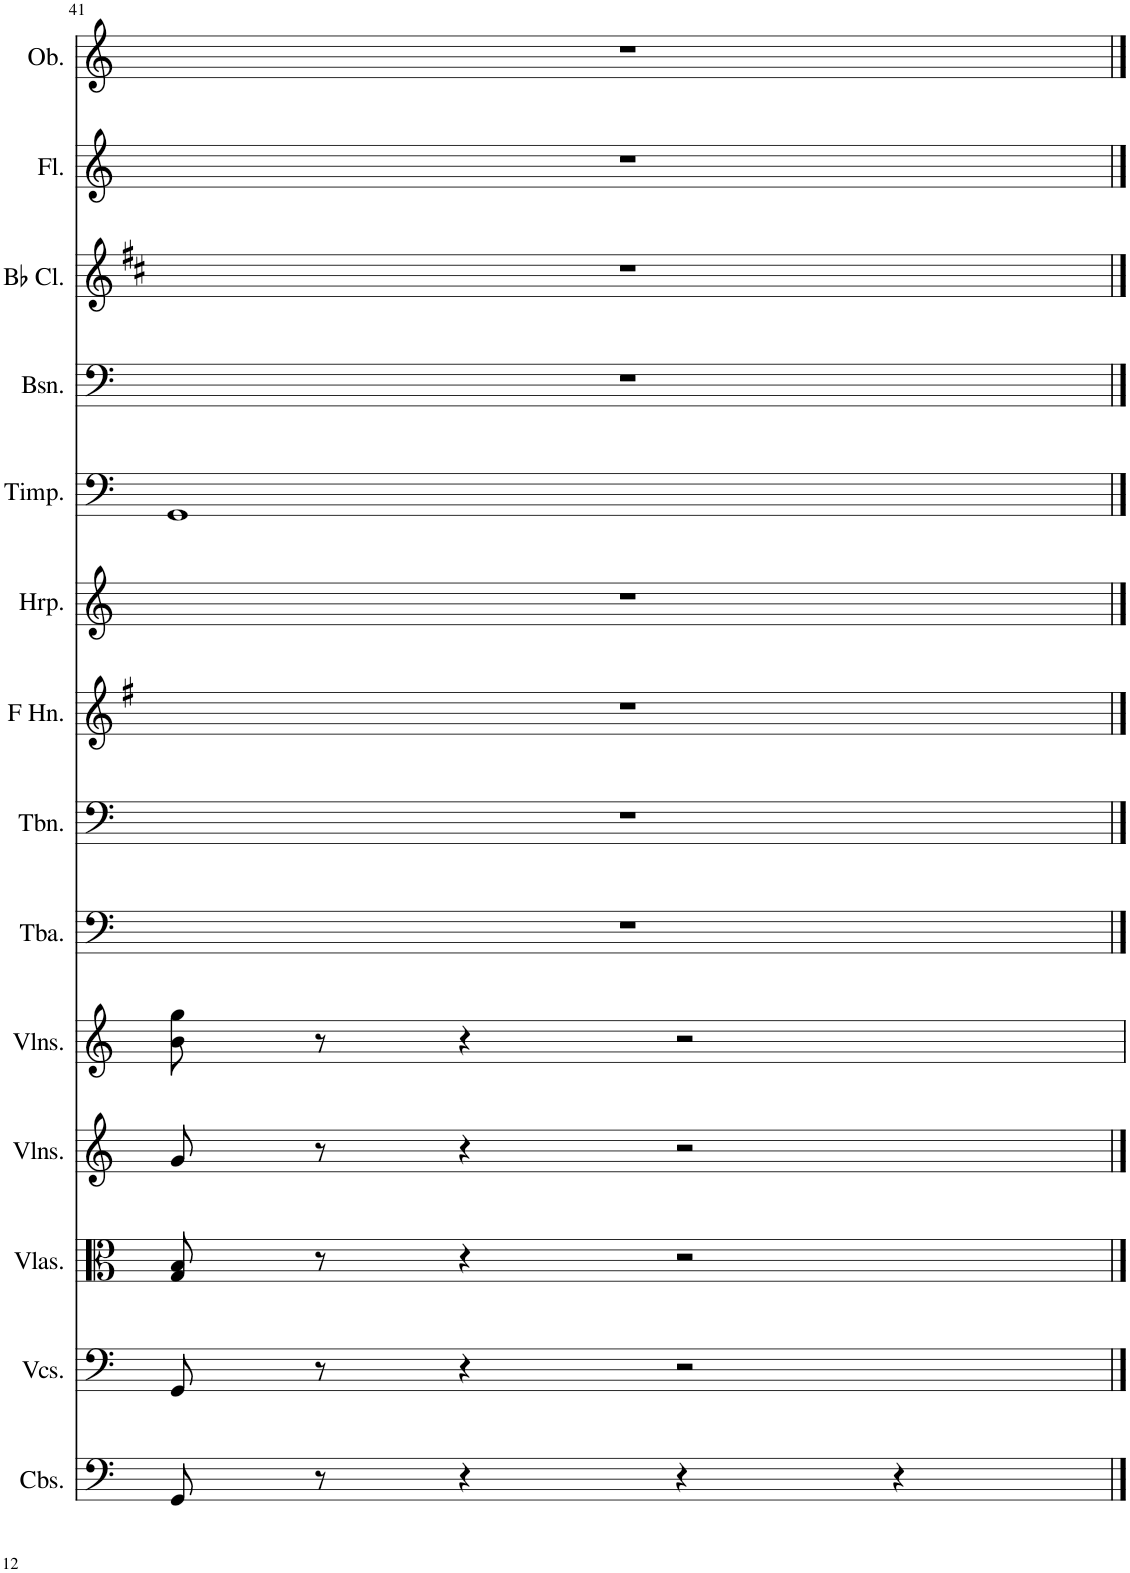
**kern	**kern	**kern	**kern	**kern	**kern	**kern	**kern	**kern	**kern	**kern	**kern	**kern	**kern
*part14	*part13	*part12	*part11	*part10	*part9	*part8	*part7	*part6	*part5	*part4	*part3	*part2	*part1
*staff14	*staff13	*staff12	*staff11	*staff10	*staff9	*staff8	*staff7	*staff6	*staff5	*staff4	*staff3	*staff2	*staff1
*I"Contrabasses	*I"Violoncellos	*I"Violas	*I"Violins	*I"Violins	*I"Tuba	*I"Trombone	*I"Horn in F	*I"Harp	*I"Timpani	*I"Bassoon	*I"Bb Clarinet	*I"Flute	*I"Oboe
*I'Cbs.	*I'Vcs.	*I'Vlas.	*I'Vlns.	*I'Vlns.	*I'Tba.	*I'Tbn.	*	*I'Hrp.	*I'Timp.	*I'Bsn.	*I'Bb Cl.	*I'Fl.	*I'Ob.
!!LO:PB:g=z
*clefF4	*clefF4	*clefC3	*clefG2	*clefG2	*clefF4	*clefF4	*clefG2	*clefG2	*clefF4	*clefF4	*clefG2	*clefG2	*clefG2
*Trd7c12	*	*	*	*	*	*	*Trd4c7	*	*	*	*Trd1c2	*	*
*k[]	*k[]	*k[]	*k[]	*k[]	*k[]	*k[]	*k[f#]	*k[]	*k[]	*k[]	*k[f#c#]	*k[]	*k[]
*M4/4	*M4/4	*M4/4	*M4/4	*M4/4	*M4/4	*M4/4	*M4/4	*M4/4	*M4/4	*M4/4	*M4/4	*M4/4	*M4/4
=41	=41	=41	=41	=41	=41	=41	=41	=41	=41	=41	=41	=41	=41
8GG/	8GG/	8G/ 8B/	8g/	8b\ 8gg\	1r	1r	1r	1r	1GG	1r	1r	1r	1r
8r	8r	8r	8r	8r	.	.	.	.	.	.	.	.	.
4r	4r	4r	4r	4r	.	.	.	.	.	.	.	.	.
4r	2r	2r	2r	2r	.	.	.	.	.	.	.	.	.
4r	.	.	.	.	.	.	.	.	.	.	.	.	.
==	==	==	==	==	==	==	==	==	==	==	==	==	==
*-	*-	*-	*-	*-	*-	*-	*-	*-	*-	*-	*-	*-	*-
